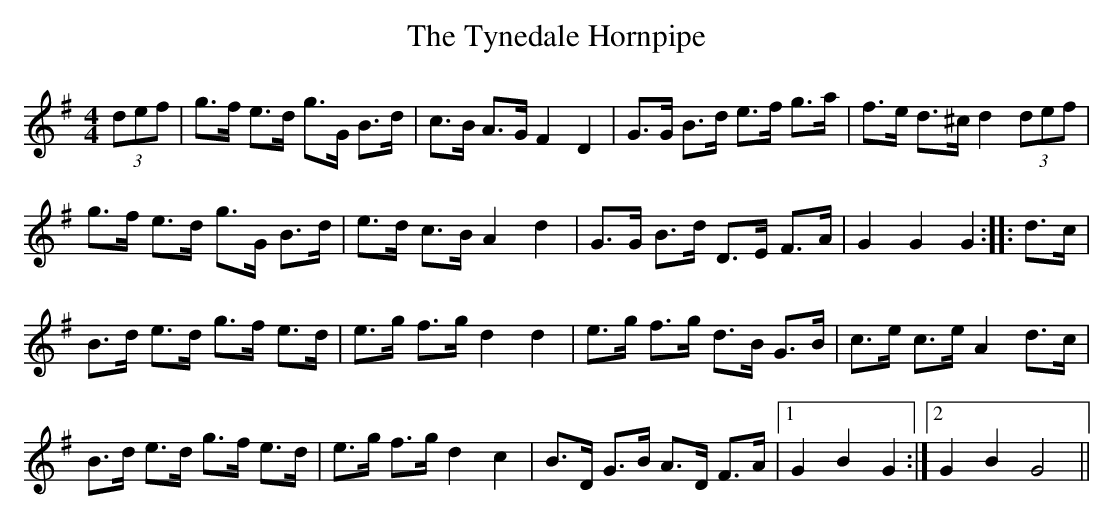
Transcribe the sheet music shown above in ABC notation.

X:1
T:Tynedale Hornpipe, The
M:4/4
L:1/8
K:G
(3def | g>f e>d g>G B>d | c>B A>G F2D2 | G>G B>d e>f g>a | f>e d>^c d2 (3def |
g>f e>d g>G B>d | e>d c>B A2d2 | G>G B>d D>E F>A | G2G2G2 :: d>c |
B>d e>d g>f e>d | e>g f>g d2d2 | e>g f>g d>B G>B | c>e c>e A2 d>c |
B>d e>d g>f e>d | e>g f>g d2c2 | B>D G>B A>D F>A |1 G2B2G2 :|2 G2B2 G4 ||
